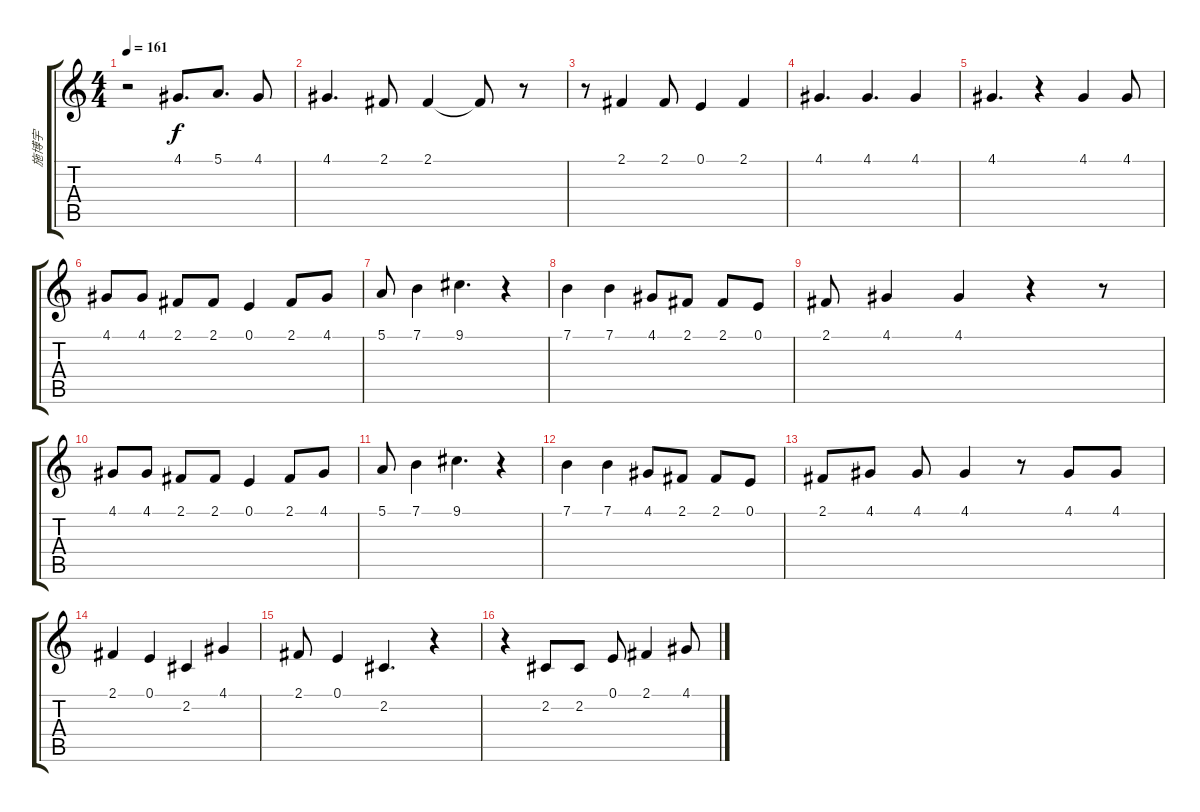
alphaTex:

\track ("施博宇" "施博宇") {instrument lead1square}
\staff {score tabs}
\tuning (E4 B3 G3 D3 A2 E2) {hide}
\ts (4 4)
\tempo 161
\clef g2
\ks c
r.2{dy f} 4.1.8{d} 5.1.8{d} 4.1.8 |
4.1.4{d} 2.1.8 2.1.4 2.1{t}.8 r.8 |
r.8 2.1.4 2.1.8 0.1.4 2.1.4 |
4.1.4{d} 4.1.4{d} 4.1.4 |
4.1.4{d} r.4 4.1.4 4.1.8 |
4.1.8 4.1.8 2.1.8 2.1.8 0.1.4 2.1.8 4.1.8 |
5.1.8 7.1.4 9.1.4{d} r.4 |
7.1.4 7.1.4 4.1.8 2.1.8 2.1.8 0.1.8 |
2.1.8 4.1.4 4.1.4 r.4 r.8 |
4.1.8 4.1.8 2.1.8 2.1.8 0.1.4 2.1.8 4.1.8 |
5.1.8 7.1.4 9.1.4{d} r.4 |
7.1.4 7.1.4 4.1.8 2.1.8 2.1.8 0.1.8 |
2.1.8 4.1.8 4.1.8 4.1.4 r.8 4.1.8 4.1.8 |
2.1.4 0.1.4 2.2.4 4.1.4 |
2.1.8 0.1.4 2.2.4{d} r.4 |
r.4 2.2.8 2.2.8 0.1.8 2.1.4 4.1.8
